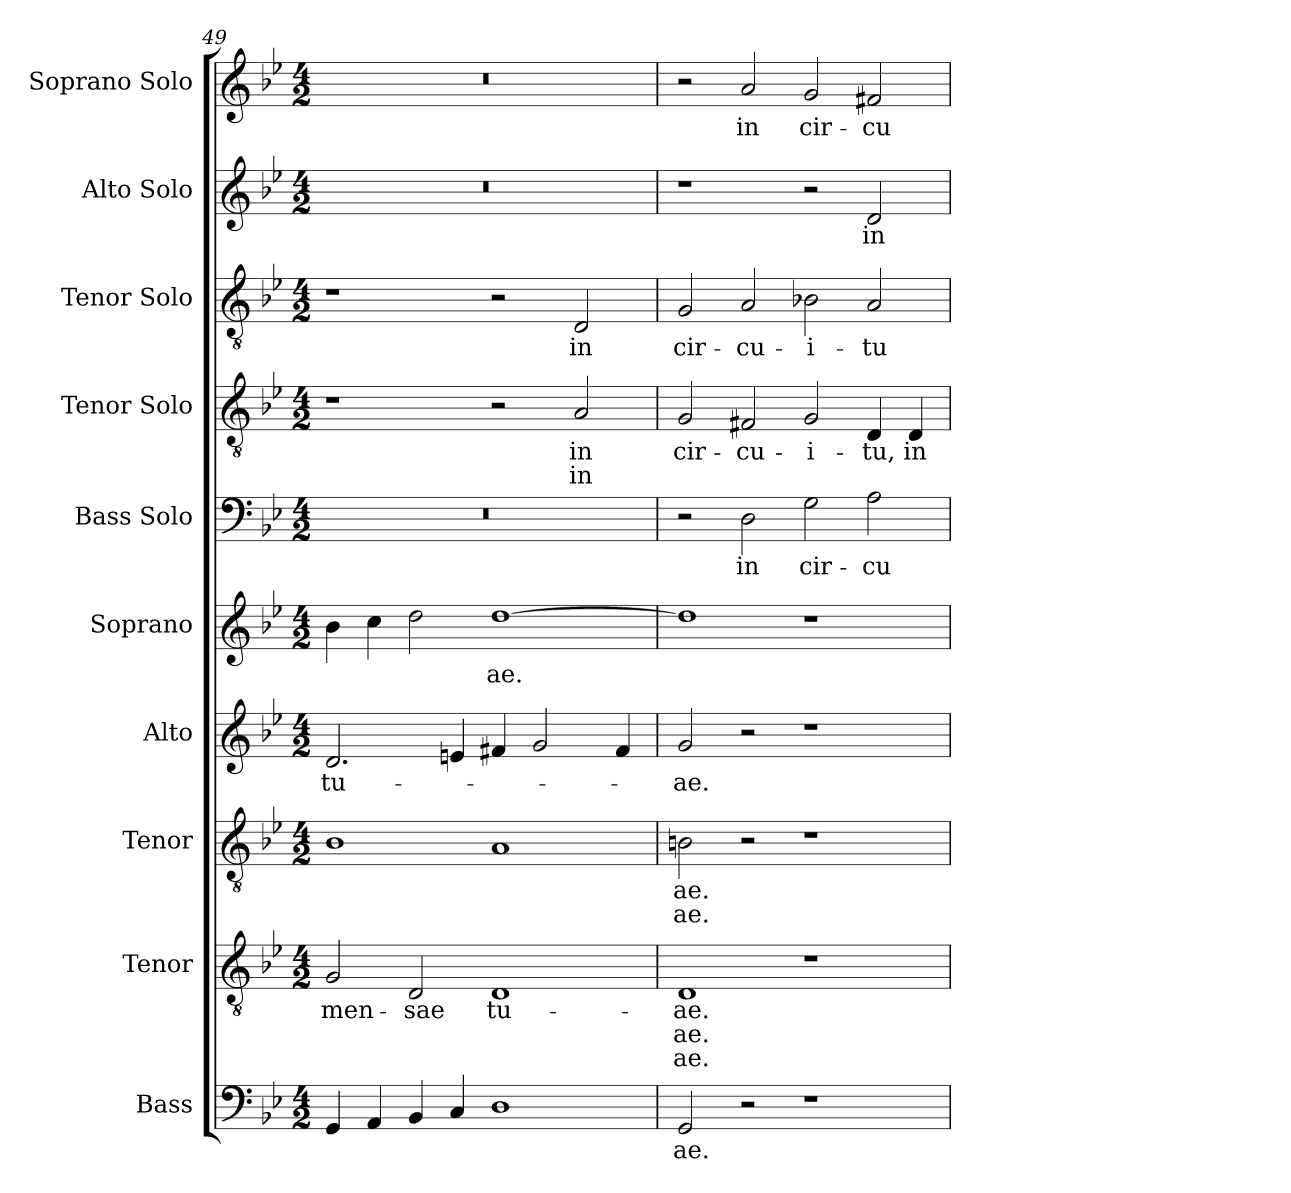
**kern	**text	**kern	**text	**text	**text	**kern	**text	**text	**kern	**text	**kern	**text	**kern	**text	**kern	**text	**text	**kern	**text	**kern	**text	**kern	**text
*part10	*part10	*part9	*part9	*part9	*part9	*part8	*part8	*part8	*part7	*part7	*part6	*part6	*part5	*part5	*part4	*part4	*part4	*part3	*part3	*part2	*part2	*part1	*part1
*staff10	*staff10	*staff9	*staff9	*staff9	*staff9	*staff8	*staff8	*staff8	*staff7	*staff7	*staff6	*staff6	*staff5	*staff5	*staff4	*staff4	*staff4	*staff3	*staff3	*staff2	*staff2	*staff1	*staff1
*I"Bass	*	*I"Tenor	*	*	*	*I"Tenor	*	*	*I"Alto	*	*I"Soprano	*	*I"Bass Solo	*	*I"Tenor Solo	*	*	*I"Tenor Solo	*	*I"Alto Solo	*	*I"Soprano Solo	*
*I'B.	*	*I'T.	*	*	*	*I'T.	*	*	*I'A.	*	*I'S.	*	*I'B.	*	*I'T.	*	*	*I'T.	*	*I'A.	*	*I'S.	*
!!LO:PB:g=z
*clefF4	*	*clefGv2	*	*	*	*clefGv2	*	*	*clefG2	*	*clefG2	*	*clefF4	*	*clefGv2	*	*	*clefGv2	*	*clefG2	*	*clefG2	*
*	*	*ITrd7c12	*	*	*	*ITrd7c12	*	*	*	*	*	*	*	*	*ITrd7c12	*	*	*ITrd7c12	*	*	*	*	*
*k[b-e-]	*	*k[b-e-]	*	*	*	*k[b-e-]	*	*	*k[b-e-]	*	*k[b-e-]	*	*k[b-e-]	*	*k[b-e-]	*	*	*k[b-e-]	*	*k[b-e-]	*	*k[b-e-]	*
*B-:	*	*B-:	*	*	*	*B-:	*	*	*B-:	*	*B-:	*	*B-:	*	*B-:	*	*	*B-:	*	*B-:	*	*B-:	*
*M4/2	*	*M4/2	*	*	*	*M4/2	*	*	*M4/2	*	*M4/2	*	*M4/2	*	*M4/2	*	*	*M4/2	*	*M4/2	*	*M4/2	*
=49	=49	=49	=49	=49	=49	=49	=49	=49	=49	=49	=49	=49	=49	=49	=49	=49	=49	=49	=49	=49	=49	=49	=49
!	!	!	!LO:LY:b:color=#000000	!	!	!	!	!	!	!	!	!	!	!	!	!	!	!	!	!	!	!	!
!	!	!	!	!	!	!	!	!	!	!LO:LY:b:color=#000000	!	!	!LO:N:vis=1	!	!	!	!	!	!	!LO:N:vis=1	!	!LO:N:vis=1	!
4GGi/	.	2GGi/	men-	.	.	1BB-i	.	.	2.di/	tu-	4b-i\	.	0r	.	1r	.	.	1r	.	0r	.	0r	.
4AAi/	.	.	.	.	.	.	.	.	.	.	4cci\	.	.	.	.	.	.	.	.	.	.	.	.
!	!	!	!LO:LY:b:color=#000000	!	!	!	!	!	!	!	!	!	!	!	!	!	!	!	!	!	!	!	!
4BB-i/	.	2DDi/	-sae	.	.	.	.	.	.	.	2ddi\	.	.	.	.	.	.	.	.	.	.	.	.
4Ci/	.	.	.	.	.	.	.	.	4eni/	.	.	.	.	.	.	.	.	.	.	.	.	.	.
!	!	!	!LO:LY:b:color=#000000	!	!	!	!	!	!	!	!	!	!	!	!	!	!	!	!	!	!	!	!
!	!	!	!	!	!	!	!	!	!	!	!	!LO:LY:b:color=#000000	!	!	!	!	!	!	!	!	!	!	!
1Di	.	1DDi	tu-	.	.	1AAi	.	.	4f#Xi/	.	[1ddi	-ae.	.	.	2r	.	.	2r	.	.	.	.	.
.	.	.	.	.	.	.	.	.	2gi/	.	.	.	.	.	.	.	.	.	.	.	.	.	.
!	!	!	!	!	!	!	!	!	!	!	!	!	!	!	!	!LO:LY:b:color=#000000	!LO:LY:b:color=#000000	!	!	!	!	!	!
!	!	!	!	!	!	!	!	!	!	!	!	!	!	!	!	!	!	!	!LO:LY:b:color=#000000	!	!	!	!
.	.	.	.	.	.	.	.	.	.	.	.	.	.	.	2AAi/	in	in	2DDi/	in	.	.	.	.
.	.	.	.	.	.	.	.	.	4f#i/	.	.	.	.	.	.	.	.	.	.	.	.	.	.
=50	=50	=50	=50	=50	=50	=50	=50	=50	=50	=50	=50	=50	=50	=50	=50	=50	=50	=50	=50	=50	=50	=50	=50
!	!LO:LY:b:color=#000000	!	!	!	!	!	!	!	!	!	!	!	!	!	!	!	!	!	!	!	!	!	!
!	!	!	!LO:LY:b:color=#000000	!LO:LY:b:color=#000000	!LO:LY:b:color=#000000	!	!	!	!	!	!	!	!	!	!	!	!	!	!	!	!	!	!
!	!	!	!	!	!	!	!LO:LY:b:color=#000000	!LO:LY:b:color=#000000	!	!	!	!	!	!	!	!	!	!	!	!	!	!	!
!	!	!	!	!	!	!	!	!	!	!LO:LY:b:color=#000000	!	!	!	!	!	!	!	!	!	!	!	!	!
!	!	!	!	!	!	!	!	!	!	!	!	!	!	!	!	!LO:LY:b:color=#000000	!	!	!	!	!	!	!
!	!	!	!	!	!	!	!	!	!	!	!	!	!	!	!	!	!	!	!LO:LY:b:color=#000000	!	!	!	!
2GGi/	-ae.	1DDi	-ae.	ae.	ae.	2BBni\	-ae.	ae.	2gi/	-ae.	1ddi]	.	2r	.	2GGi/	cir-	.	2GGi/	cir-	1r	.	2r	.
!	!	!	!	!	!	!	!	!	!	!	!	!	!	!LO:LY:b:color=#000000	!	!	!	!	!	!	!	!	!
!	!	!	!	!	!	!	!	!	!	!	!	!	!	!	!	!LO:LY:b:color=#000000	!	!	!	!	!	!	!
!	!	!	!	!	!	!	!	!	!	!	!	!	!	!	!	!	!	!	!LO:LY:b:color=#000000	!	!	!	!
!	!	!	!	!	!	!	!	!	!	!	!	!	!	!	!	!	!	!	!	!	!	!	!LO:LY:b:color=#000000
2r	.	.	.	.	.	2r	.	.	2r	.	.	.	2Di\	in	2FF#Xi/	-cu-	.	2AAi/	-cu-	.	.	2ai/	in
!	!	!	!	!	!	!	!	!	!	!	!	!	!	!LO:LY:b:color=#000000	!	!	!	!	!	!	!	!	!
!	!	!	!	!	!	!	!	!	!	!	!	!	!	!	!	!LO:LY:b:color=#000000	!	!	!	!	!	!	!
!	!	!	!	!	!	!	!	!	!	!	!	!	!	!	!	!	!	!	!LO:LY:b:color=#000000	!	!	!	!
!	!	!	!	!	!	!	!	!	!	!	!	!	!	!	!	!	!	!	!	!	!	!	!LO:LY:b:color=#000000
1r	.	1r	.	.	.	1r	.	.	1r	.	1r	.	2Gi\	cir-	2GGi/	-i-	.	2BB-Xi\	-i-	2r	.	2gi/	cir-
!	!	!	!	!	!	!	!	!	!	!	!	!	!	!LO:LY:b:color=#000000	!	!	!	!	!	!	!	!	!
!	!	!	!	!	!	!	!	!	!	!	!	!	!	!	!	!LO:LY:b:color=#000000	!	!	!	!	!	!	!
!	!	!	!	!	!	!	!	!	!	!	!	!	!	!	!	!	!	!	!LO:LY:b:color=#000000	!	!	!	!
!	!	!	!	!	!	!	!	!	!	!	!	!	!	!	!	!	!	!	!	!	!LO:LY:b:color=#000000	!	!
!	!	!	!	!	!	!	!	!	!	!	!	!	!	!	!	!	!	!	!	!	!	!	!LO:LY:b:color=#000000
.	.	.	.	.	.	.	.	.	.	.	.	.	2Ai\	-cu-	4DDi/	-tu,	.	2AAi/	-tu	2di/	in	2f#Xi/	-cu-
!	!	!	!	!	!	!	!	!	!	!	!	!	!	!	!	!LO:LY:b:color=#000000	!	!	!	!	!	!	!
.	.	.	.	.	.	.	.	.	.	.	.	.	.	.	4DDi/	in	.	.	.	.	.	.	.
=	=	=	=	=	=	=	=	=	=	=	=	=	=	=	=	=	=	=	=	=	=	=	=
*-	*-	*-	*-	*-	*-	*-	*-	*-	*-	*-	*-	*-	*-	*-	*-	*-	*-	*-	*-	*-	*-	*-	*-
